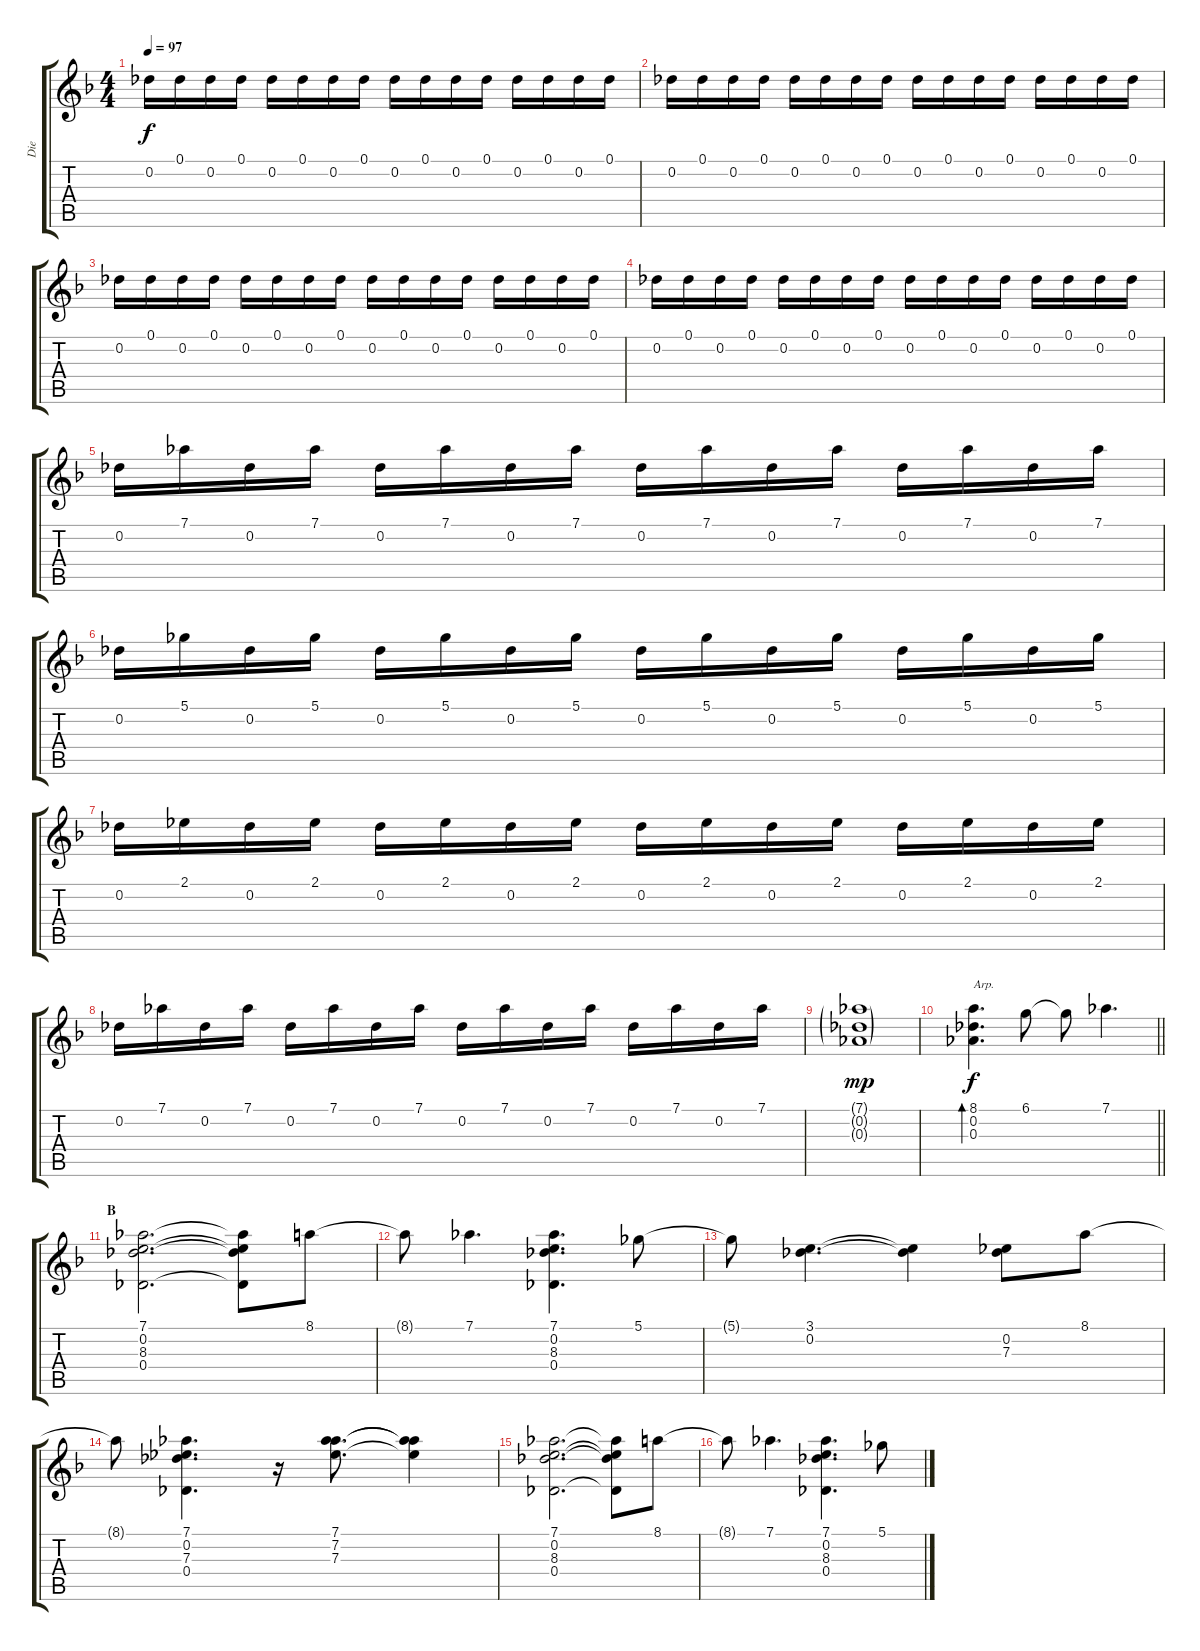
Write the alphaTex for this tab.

\track ("Die" "Die") {instrument electricguitarclean}
\staff {score tabs}
\tuning (Db4 Db4 Ab3 Db3 Ab2 Db2) {hide}
\ts (4 4)
\tempo 97
\clef g2
\ks dminor
0.2.16{dy f} 0.1.16 0.2.16 0.1.16 0.2.16 0.1.16 0.2.16 0.1.16 0.2.16 0.1.16 0.2.16 0.1.16 0.2.16 0.1.16 0.2.16 0.1.16 |
0.2.16 0.1.16 0.2.16 0.1.16 0.2.16 0.1.16 0.2.16 0.1.16 0.2.16 0.1.16 0.2.16 0.1.16 0.2.16 0.1.16 0.2.16 0.1.16 |
0.2.16 0.1.16 0.2.16 0.1.16 0.2.16 0.1.16 0.2.16 0.1.16 0.2.16 0.1.16 0.2.16 0.1.16 0.2.16 0.1.16 0.2.16 0.1.16 |
0.2.16 0.1.16 0.2.16 0.1.16 0.2.16 0.1.16 0.2.16 0.1.16 0.2.16 0.1.16 0.2.16 0.1.16 0.2.16 0.1.16 0.2.16 0.1.16 |
0.2.16 7.1.16 0.2.16 7.1.16 0.2.16 7.1.16 0.2.16 7.1.16 0.2.16 7.1.16 0.2.16 7.1.16 0.2.16 7.1.16 0.2.16 7.1.16 |
0.2.16 5.1.16 0.2.16 5.1.16 0.2.16 5.1.16 0.2.16 5.1.16 0.2.16 5.1.16 0.2.16 5.1.16 0.2.16 5.1.16 0.2.16 5.1.16 |
0.2.16 2.1.16 0.2.16 2.1.16 0.2.16 2.1.16 0.2.16 2.1.16 0.2.16 2.1.16 0.2.16 2.1.16 0.2.16 2.1.16 0.2.16 2.1.16 |
0.2.16 7.1.16 0.2.16 7.1.16 0.2.16 7.1.16 0.2.16 7.1.16 0.2.16 7.1.16 0.2.16 7.1.16 0.2.16 7.1.16 0.2.16 7.1.16 |
(7.1{g} 0.2{g} 0.3{g}).1{dy mp} |
\barLineRight lightlight
(8.1 0.2 0.3).4{d bd 240 txt "Arp." dy f} 6.1.8 6.1{t}.8 7.1.4{d} |
\section ("" "B")
(7.1 0.2 8.3 0.4).2{d} (7.1{t} 0.2{t} 8.3{t} 0.4{t}).8 8.1.8 |
8.1{t}.8 7.1.4{d} (7.1 0.2 8.3 0.4).4{d} 5.1.8 |
5.1{t}.8 (3.1 0.2).4{d} (3.1{t} 0.2{t}).4 (0.2 7.3).8 8.1.8 |
8.1{t}.8 (7.1 0.2 7.3 0.4).4{d} r.16 (7.1 7.2 7.3).8{d} (7.1{t} 7.2{t} 7.3{t}).4 |
(7.1 0.2 8.3 0.4).2{d} (7.1{t} 0.2{t} 8.3{t} 0.4{t}).8 8.1.8 |
8.1{t}.8 7.1.4{d} (7.1 0.2 8.3 0.4).4{d} 5.1.8
